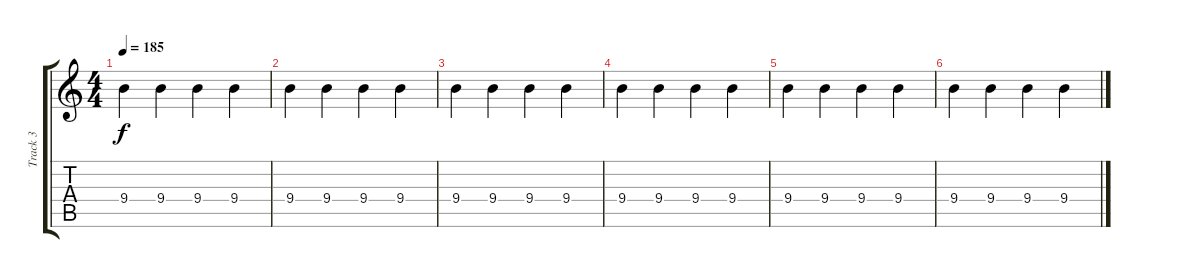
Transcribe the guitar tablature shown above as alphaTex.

\track ("Track 3" "Track 3") {instrument electricguitarjazz}
\staff {score tabs}
\tuning (E4 B3 G3 D3 A2 E2) {hide}
\ts (4 4)
\tempo 185
\clef g2
\ks c
9.4.4{dy f} 9.4.4 9.4.4 9.4.4 |
9.4.4 9.4.4 9.4.4 9.4.4 |
9.4.4 9.4.4 9.4.4 9.4.4 |
9.4.4 9.4.4 9.4.4 9.4.4 |
9.4.4 9.4.4 9.4.4 9.4.4 |
9.4.4 9.4.4 9.4.4 9.4.4
